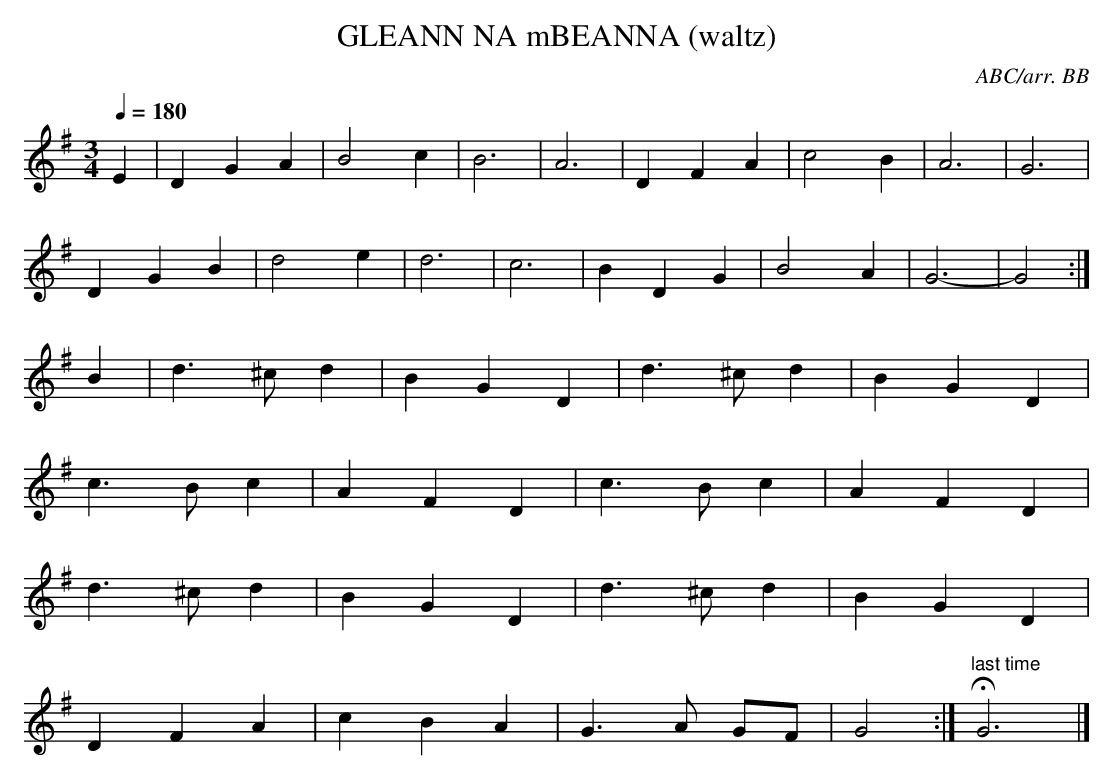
X:1
T:GLEANN NA mBEANNA (waltz)
C:ABC/arr. BB
Q:1/4=180
L:1/4
M:3/4
K:G
E|D G A|B2c|B3|A3|D F A|c2 B|A3|G3|
D G B|d2 e|d3|c3|B D G|B2 A|G3-|G2 :|
B|d> ^c d|B G D|d> ^c d|B G D|
c> B c|A F D|c> B c|A F D|
d> ^c d|B G D|d> ^c d|B G D|
D F A|c B A|G> A G/F/|G2 :|"last time"HG3|]
